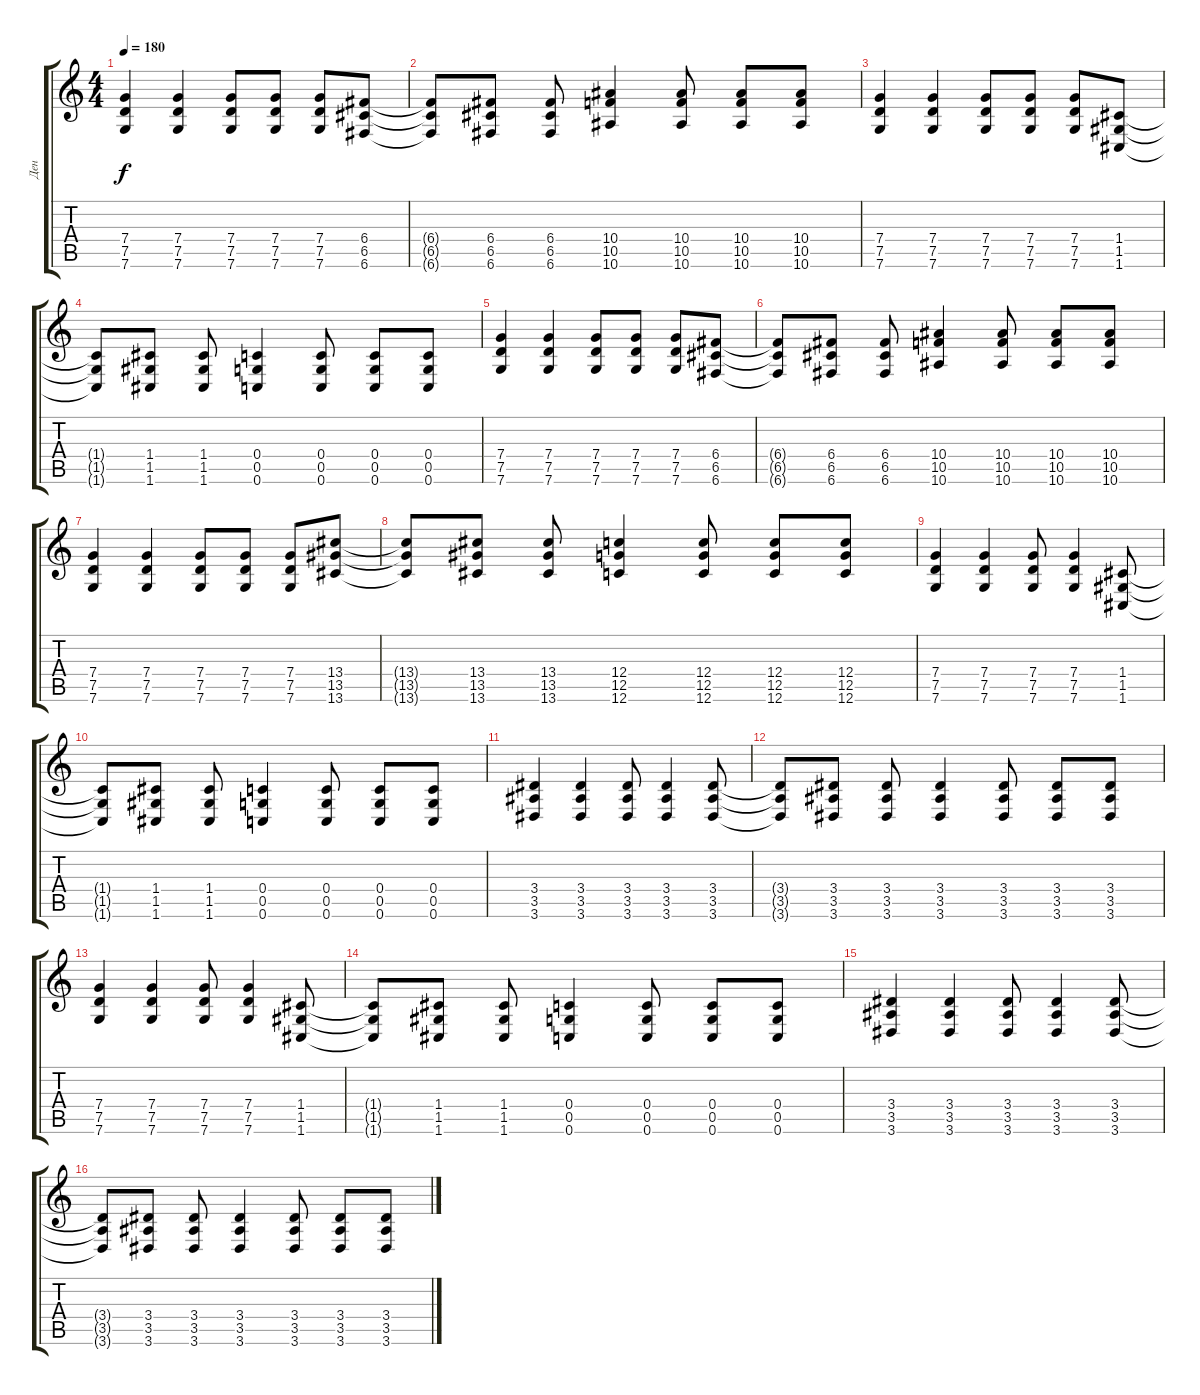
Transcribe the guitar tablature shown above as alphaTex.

\track ("Ден" "Ден") {instrument overdrivenguitar}
\staff {score tabs}
\tuning (D4 A3 F3 C3 G2 C2) {hide}
\ts (4 4)
\tempo 180
\clef g2
\ks c
(7.4 7.5 7.6).4{dy f} (7.4 7.5 7.6).4 (7.4 7.5 7.6).8 (7.4 7.5 7.6).8 (7.4 7.5 7.6).8 (6.4 6.5 6.6).8 |
(6.4{t} 6.5{t} 6.6{t}).8 (6.4 6.5 6.6).8 (6.4 6.5 6.6).8 (10.4 10.5 10.6).4 (10.4 10.5 10.6).8 (10.4 10.5 10.6).8 (10.4 10.5 10.6).8 |
(7.4 7.5 7.6).4 (7.4 7.5 7.6).4 (7.4 7.5 7.6).8 (7.4 7.5 7.6).8 (7.4 7.5 7.6).8 (1.4 1.5 1.6).8 |
(1.4{t} 1.5{t} 1.6{t}).8 (1.4 1.5 1.6).8 (1.4 1.5 1.6).8 (0.4 0.5 0.6).4 (0.4 0.5 0.6).8 (0.4 0.5 0.6).8 (0.4 0.5 0.6).8 |
(7.4 7.5 7.6).4 (7.4 7.5 7.6).4 (7.4 7.5 7.6).8 (7.4 7.5 7.6).8 (7.4 7.5 7.6).8 (6.4 6.5 6.6).8 |
(6.4{t} 6.5{t} 6.6{t}).8 (6.4 6.5 6.6).8 (6.4 6.5 6.6).8 (10.4 10.5 10.6).4 (10.4 10.5 10.6).8 (10.4 10.5 10.6).8 (10.4 10.5 10.6).8 |
(7.4 7.5 7.6).4 (7.4 7.5 7.6).4 (7.4 7.5 7.6).8 (7.4 7.5 7.6).8 (7.4 7.5 7.6).8 (13.4 13.5 13.6).8 |
(13.4{t} 13.5{t} 13.6{t}).8 (13.4 13.5 13.6).8 (13.4 13.5 13.6).8 (12.4 12.5 12.6).4 (12.4 12.5 12.6).8 (12.4 12.5 12.6).8 (12.4 12.5 12.6).8 |
(7.4 7.5 7.6).4 (7.4 7.5 7.6).4 (7.4 7.5 7.6).8 (7.4 7.5 7.6).4 (1.4 1.5 1.6).8 |
(1.4{t} 1.5{t} 1.6{t}).8 (1.4 1.5 1.6).8 (1.4 1.5 1.6).8 (0.4 0.5 0.6).4 (0.4 0.5 0.6).8 (0.4 0.5 0.6).8 (0.4 0.5 0.6).8 |
(3.4 3.5 3.6).4 (3.4 3.5 3.6).4 (3.4 3.5 3.6).8 (3.4 3.5 3.6).4 (3.4 3.5 3.6).8 |
(3.4{t} 3.5{t} 3.6{t}).8 (3.4 3.5 3.6).8 (3.4 3.5 3.6).8 (3.4 3.5 3.6).4 (3.4 3.5 3.6).8 (3.4 3.5 3.6).8 (3.4 3.5 3.6).8 |
(7.4 7.5 7.6).4 (7.4 7.5 7.6).4 (7.4 7.5 7.6).8 (7.4 7.5 7.6).4 (1.4 1.5 1.6).8 |
(1.4{t} 1.5{t} 1.6{t}).8 (1.4 1.5 1.6).8 (1.4 1.5 1.6).8 (0.4 0.5 0.6).4 (0.4 0.5 0.6).8 (0.4 0.5 0.6).8 (0.4 0.5 0.6).8 |
(3.4 3.5 3.6).4 (3.4 3.5 3.6).4 (3.4 3.5 3.6).8 (3.4 3.5 3.6).4 (3.4 3.5 3.6).8 |
(3.4{t} 3.5{t} 3.6{t}).8 (3.4 3.5 3.6).8 (3.4 3.5 3.6).8 (3.4 3.5 3.6).4 (3.4 3.5 3.6).8 (3.4 3.5 3.6).8 (3.4 3.5 3.6).8
